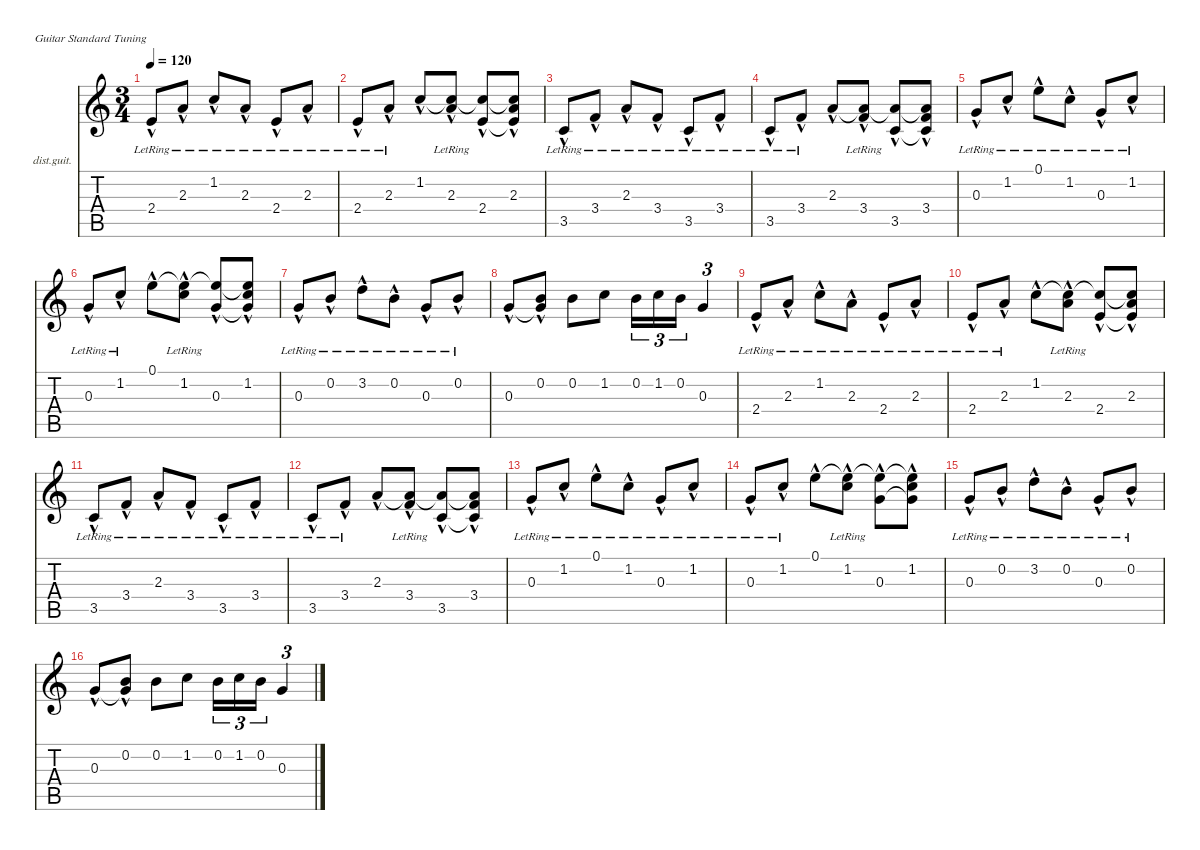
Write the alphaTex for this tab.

\defaultSystemsLayout 4
\hideDynamics
\bracketExtendMode nobrackets
\firstSystemTrackNameOrientation horizontal
\otherSystemsTrackNameOrientation horizontal
\track ("Distortion Guitar" "dist.guit.") {instrument distortionguitar}
\staff {score tabs}
\tuning (E4 B3 G3 D3 A2 E2)
\ts (3 4)
\beaming (8 2 2 2)
\tempo 120
\clef g2
\ks c
2.4{hac lr}.8{dy mf instrument distortionguitar beam Up} 2.3{hac lr}.8{beam Up} 1.2{hac lr}.8{beam Up} 2.3{hac lr}.8{beam Up} 2.4{hac lr}.8{beam Up} 2.3{hac lr}.8{beam Up} |
2.4{hac lr}.8{beam Up} 2.3{hac lr}.8{beam Up} 1.2{hac}.8{beam Up} (2.3{hac lr} 1.2{t}).8{beam Up} (2.4{hac} 1.2{t}).8{beam Up} (2.3{hac} 1.2{t} 2.4{t}).8{beam Up} |
3.5{hac lr}.8{beam Up} 3.4{hac lr}.8{beam Up} 2.3{hac lr}.8{beam Up} 3.4{hac lr}.8{beam Up} 3.5{hac lr}.8{beam Up} 3.4{hac lr}.8{beam Up} |
3.5{hac lr}.8{beam Up} 3.4{hac lr}.8{beam Up} 2.3{hac}.8{beam Up} (3.4{hac lr} 2.3{t}).8{beam Up} (3.5{hac} 2.3{t}).8{beam Up} (3.4{hac} 2.3{t} 3.5{t}).8{beam Up} |
0.3{hac lr}.8{beam Up} 1.2{hac lr}.8{beam Up} 0.1{hac lr}.8{beam Down} 1.2{hac lr}.8{beam Down} 0.3{hac lr}.8{beam Up} 1.2{hac lr}.8{beam Up} |
0.3{hac lr}.8{beam Up} 1.2{hac lr}.8{beam Up} 0.1{hac}.8{beam Down} (1.2{hac lr} 0.1{t}).8{beam Down} (0.3{hac} 0.1{t}).8{beam Up} (1.2{hac} 0.1{t} 0.3{t}).8{beam Up} |
0.3{hac lr}.8{beam Up} 0.2{hac lr}.8{beam Up} 3.2{hac lr}.8{beam Down} 0.2{hac lr}.8{beam Down} 0.3{hac lr}.8{beam Up} 0.2{hac lr}.8{beam Up} |
0.3{hac}.8{beam Up} (0.2{hac} 0.3{t}).8{beam Up} 0.2.8{beam Down} 1.2.8{beam Down} 0.2.16{tu (3 2) beam Down} 1.2.16{tu (3 2) beam Down} 0.2.16{tu (3 2) beam Down} 0.3.4{tu (3 2) beam Up} |
2.4{hac lr}.8{beam Up} 2.3{hac lr}.8{beam Up} 1.2{hac lr}.8{beam Down} 2.3{hac lr}.8{beam Down} 2.4{hac lr}.8{beam Up} 2.3{hac lr}.8{beam Up} |
2.4{hac lr}.8{beam Up} 2.3{hac lr}.8{beam Up} 1.2{hac}.8{beam Down} (2.3{hac lr} 1.2{t}).8{beam Down} (2.4{hac} 1.2{t}).8{beam Up} (2.3{hac} 1.2{t} 2.4{t}).8{beam Up} |
3.5{hac lr}.8{beam Up} 3.4{hac lr}.8{beam Up} 2.3{hac lr}.8{beam Up} 3.4{hac lr}.8{beam Up} 3.5{hac lr}.8{beam Up} 3.4{hac lr}.8{beam Up} |
3.5{hac lr}.8{beam Up} 3.4{hac lr}.8{beam Up} 2.3{hac}.8{beam Up} (3.4{hac lr} 2.3{t}).8{beam Up} (3.5{hac} 2.3{t}).8{beam Up} (3.4{hac} 2.3{t} 3.5{t}).8{beam Up} |
0.3{hac lr}.8{beam Up} 1.2{hac lr}.8{beam Up} 0.1{hac lr}.8{beam Down} 1.2{hac lr}.8{beam Down} 0.3{hac lr}.8{beam Up} 1.2{hac lr}.8{beam Up} |
0.3{hac lr}.8{beam Up} 1.2{hac lr}.8{beam Up} 0.1{hac}.8{beam Down} (1.2{hac lr} 0.1{t}).8{beam Down} (0.3{hac} 0.1{t}).8{beam Down} (1.2{hac} 0.1{t} 0.3{t}).8{beam Down} |
0.3{hac lr}.8{beam Up} 0.2{hac lr}.8{beam Up} 3.2{hac lr}.8{beam Down} 0.2{hac lr}.8{beam Down} 0.3{hac lr}.8{beam Up} 0.2{hac lr}.8{beam Up} |
0.3{hac}.8{beam Up} (0.2{hac} 0.3{t}).8{beam Up} 0.2.8{beam Down} 1.2.8{beam Down} 0.2.16{tu (3 2) beam Down} 1.2.16{tu (3 2) beam Down} 0.2.16{tu (3 2) beam Down} 0.3.4{tu (3 2) beam Up}
